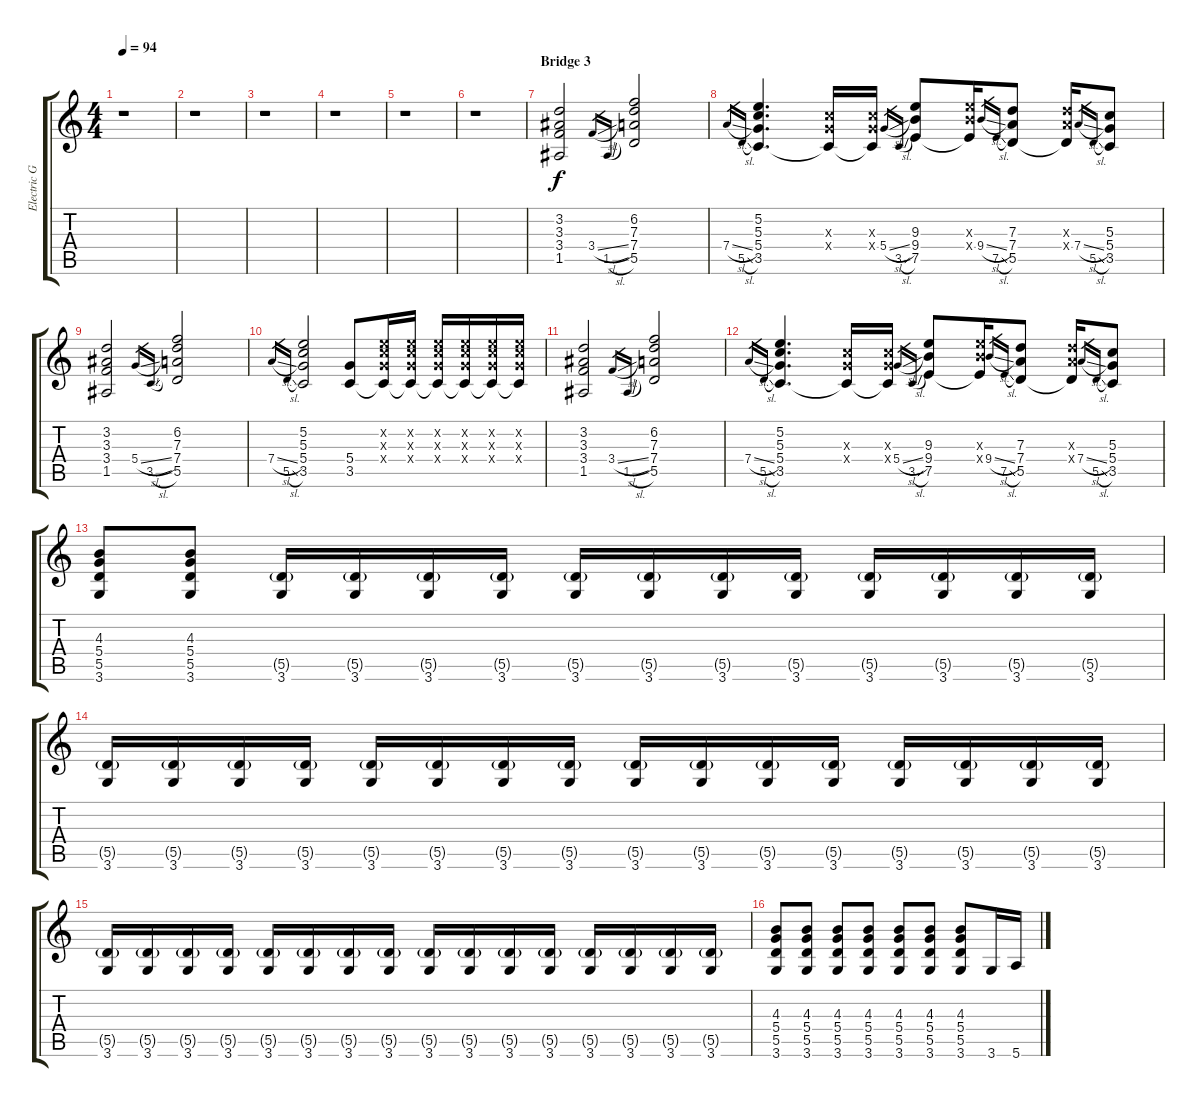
\track ("Electric Guitar  (Rhythm)" "Electric G") {instrument overdrivenguitar}
\staff {score tabs}
\tuning (E4 B3 G3 D3 A2 E2) {hide}
\ts (4 4)
\tempo 94
\clef g2
\ks c
r.1{dy f} |
r.1 |
r.1 |
r.1 |
r.1 |
r.1 |
\section ("" "Bridge 3")
(3.2 3.3 3.4 1.5).2 3.4{sl}.16{gr} 1.5{sl}.16{gr} (6.2 7.3 7.4 5.5).2 |
7.4{sl}.16{gr} 5.5{sl}.16{gr} (5.2 5.3 5.4 3.5).4{d} (5.3{x} 5.4{x} 3.5{t}).16 (5.3{x} 5.4{x} 3.5{t}).16 5.4{sl}.16{gr} 3.5{sl}.16{gr} (9.3 9.4 7.5).8 (9.3{x} 9.4{x} 7.5{t}).16 9.4{sl}.16{gr} 7.5{sl}.16{gr} (7.3 7.4 5.5).8 (7.3{x} 7.4{x} 5.5{t}).16 7.4{sl}.16{gr} 5.5{sl}.16{gr} (5.3 5.4 3.5).8 |
(3.2 3.3 3.4 1.5).2 5.4{sl}.16{gr} 3.5{sl}.16{gr} (6.2 7.3 7.4 5.5).2 |
7.4{sl}.16{gr} 5.5{sl}.16{gr} (5.2 5.3 5.4 3.5).2 (5.4 3.5).8 (5.2{x} 5.3{x} 5.4{x} 3.5{t}).16 (5.2{x} 5.3{x} 5.4{x} 3.5{t}).16 (5.2{x} 5.3{x} 5.4{x} 3.5{t}).16 (5.2{x} 5.3{x} 5.4{x} 3.5{t}).16 (5.2{x} 5.3{x} 5.4{x} 3.5{t}).16 (5.2{x} 5.3{x} 5.4{x} 3.5{t}).16 |
(3.2 3.3 3.4 1.5).2 3.4{sl}.16{gr} 1.5{sl}.16{gr} (6.2 7.3 7.4 5.5).2 |
7.4{sl}.16{gr} 5.5{sl}.16{gr} (5.2 5.3 5.4 3.5).4{d} (5.3{x} 5.4{x} 3.5{t}).16 (5.3{x} 5.4{x} 3.5{t}).16 5.4{sl}.16{gr} 3.5{sl}.16{gr} (9.3 9.4 7.5).8 (9.3{x} 9.4{x} 7.5{t}).16 9.4{sl}.16{gr} 7.5{sl}.16{gr} (7.3 7.4 5.5).8 (7.3{x} 7.4{x} 5.5{t}).16 7.4{sl}.16{gr} 5.5{sl}.16{gr} (5.3 5.4 3.5).8 |
(4.3 5.4 5.5 3.6).8 (4.3 5.4 5.5 3.6).8 (5.5{g} 3.6).16 (5.5{g} 3.6).16 (5.5{g} 3.6).16 (5.5{g} 3.6).16 (5.5{g} 3.6).16 (5.5{g} 3.6).16 (5.5{g} 3.6).16 (5.5{g} 3.6).16 (5.5{g} 3.6).16 (5.5{g} 3.6).16 (5.5{g} 3.6).16 (5.5{g} 3.6).16 |
(5.5{g} 3.6).16 (5.5{g} 3.6).16 (5.5{g} 3.6).16 (5.5{g} 3.6).16 (5.5{g} 3.6).16 (5.5{g} 3.6).16 (5.5{g} 3.6).16 (5.5{g} 3.6).16 (5.5{g} 3.6).16 (5.5{g} 3.6).16 (5.5{g} 3.6).16 (5.5{g} 3.6).16 (5.5{g} 3.6).16 (5.5{g} 3.6).16 (5.5{g} 3.6).16 (5.5{g} 3.6).16 |
(5.5{g} 3.6).16 (5.5{g} 3.6).16 (5.5{g} 3.6).16 (5.5{g} 3.6).16 (5.5{g} 3.6).16 (5.5{g} 3.6).16 (5.5{g} 3.6).16 (5.5{g} 3.6).16 (5.5{g} 3.6).16 (5.5{g} 3.6).16 (5.5{g} 3.6).16 (5.5{g} 3.6).16 (5.5{g} 3.6).16 (5.5{g} 3.6).16 (5.5{g} 3.6).16 (5.5{g} 3.6).16 |
(4.3 5.4 5.5 3.6).8 (4.3 5.4 5.5 3.6).8 (4.3 5.4 5.5 3.6).8 (4.3 5.4 5.5 3.6).8 (4.3 5.4 5.5 3.6).8 (4.3 5.4 5.5 3.6).8 (4.3 5.4 5.5 3.6).8 3.6.16 5.6.16
